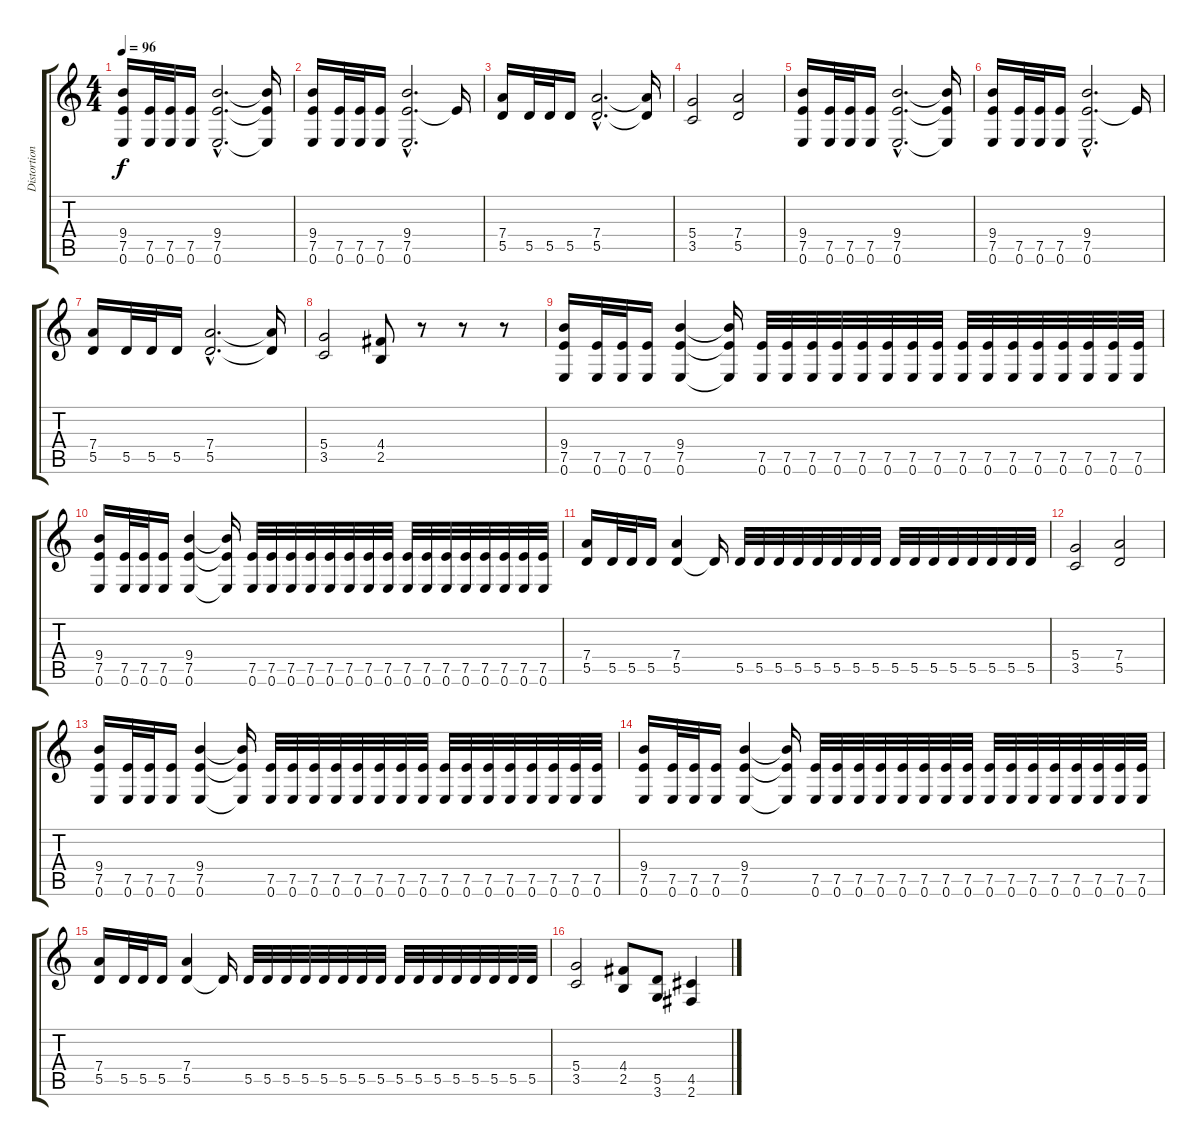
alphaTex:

\track ("Distortion" "Distortion") {instrument distortionguitar}
\staff {score tabs}
\tuning (E4 B3 G3 D3 A2 E2) {hide}
\ts (4 4)
\tempo 96
\clef g2
\ks c
(9.4 7.5 0.6).16{dy f instrument distortionguitar} (7.5 0.6).32 (7.5 0.6).32 (7.5 0.6).16 (9.4{hac} 7.5{hac} 0.6{hac}).2{d} (9.4{t} 7.5{t} 0.6{t}).16 |
(9.4 7.5 0.6).16 (7.5 0.6).32 (7.5 0.6).32 (7.5 0.6).16 (9.4{hac} 7.5{hac} 0.6{hac}).2{d} 7.5{t}.16 |
(7.4 5.5).16 5.5.32 5.5.32 5.5.16 (7.4{hac} 5.5{hac}).2{d} (7.4{t} 5.5{t}).16 |
(5.4 3.5).2 (7.4 5.5).2 |
(9.4 7.5 0.6).16 (7.5 0.6).32 (7.5 0.6).32 (7.5 0.6).16 (9.4{hac} 7.5{hac} 0.6{hac}).2{d} (9.4{t} 7.5{t} 0.6{t}).16 |
(9.4 7.5 0.6).16 (7.5 0.6).32 (7.5 0.6).32 (7.5 0.6).16 (9.4{hac} 7.5{hac} 0.6{hac}).2{d} 7.5{t}.16 |
(7.4 5.5).16 5.5.32 5.5.32 5.5.16 (7.4{hac} 5.5{hac}).2{d} (7.4{t} 5.5{t}).16 |
(5.4 3.5).2 (4.4 2.5).8 r.8 r.8 r.8 |
(9.4 7.5 0.6).16 (7.5 0.6).32 (7.5 0.6).32 (7.5 0.6).16 (9.4 7.5 0.6).4 (9.4{t} 7.5{t} 0.6{t}).16 (7.5 0.6).32 (7.5 0.6).32 (7.5 0.6).32 (7.5 0.6).32 (7.5 0.6).32 (7.5 0.6).32 (7.5 0.6).32 (7.5 0.6).32 (7.5 0.6).32 (7.5 0.6).32 (7.5 0.6).32 (7.5 0.6).32 (7.5 0.6).32 (7.5 0.6).32 (7.5 0.6).32 (7.5 0.6).32 |
(9.4 7.5 0.6).16 (7.5 0.6).32 (7.5 0.6).32 (7.5 0.6).16 (9.4 7.5 0.6).4 (9.4{t} 7.5{t} 0.6{t}).16 (7.5 0.6).32 (7.5 0.6).32 (7.5 0.6).32 (7.5 0.6).32 (7.5 0.6).32 (7.5 0.6).32 (7.5 0.6).32 (7.5 0.6).32 (7.5 0.6).32 (7.5 0.6).32 (7.5 0.6).32 (7.5 0.6).32 (7.5 0.6).32 (7.5 0.6).32 (7.5 0.6).32 (7.5 0.6).32 |
(7.4 5.5).16 5.5.32 5.5.32 5.5.16 (7.4 5.5).4 5.5{t}.16 5.5.32 5.5.32 5.5.32 5.5.32 5.5.32 5.5.32 5.5.32 5.5.32 5.5.32 5.5.32 5.5.32 5.5.32 5.5.32 5.5.32 5.5.32 5.5.32 |
(5.4 3.5).2 (7.4 5.5).2 |
(9.4 7.5 0.6).16 (7.5 0.6).32 (7.5 0.6).32 (7.5 0.6).16 (9.4 7.5 0.6).4 (9.4{t} 7.5{t} 0.6{t}).16 (7.5 0.6).32 (7.5 0.6).32 (7.5 0.6).32 (7.5 0.6).32 (7.5 0.6).32 (7.5 0.6).32 (7.5 0.6).32 (7.5 0.6).32 (7.5 0.6).32 (7.5 0.6).32 (7.5 0.6).32 (7.5 0.6).32 (7.5 0.6).32 (7.5 0.6).32 (7.5 0.6).32 (7.5 0.6).32 |
(9.4 7.5 0.6).16 (7.5 0.6).32 (7.5 0.6).32 (7.5 0.6).16 (9.4 7.5 0.6).4 (9.4{t} 7.5{t} 0.6{t}).16 (7.5 0.6).32 (7.5 0.6).32 (7.5 0.6).32 (7.5 0.6).32 (7.5 0.6).32 (7.5 0.6).32 (7.5 0.6).32 (7.5 0.6).32 (7.5 0.6).32 (7.5 0.6).32 (7.5 0.6).32 (7.5 0.6).32 (7.5 0.6).32 (7.5 0.6).32 (7.5 0.6).32 (7.5 0.6).32 |
(7.4 5.5).16 5.5.32 5.5.32 5.5.16 (7.4 5.5).4 5.5{t}.16 5.5.32 5.5.32 5.5.32 5.5.32 5.5.32 5.5.32 5.5.32 5.5.32 5.5.32 5.5.32 5.5.32 5.5.32 5.5.32 5.5.32 5.5.32 5.5.32 |
(5.4 3.5).2 (4.4 2.5).8 (5.5 3.6).8 (4.5 2.6).4
